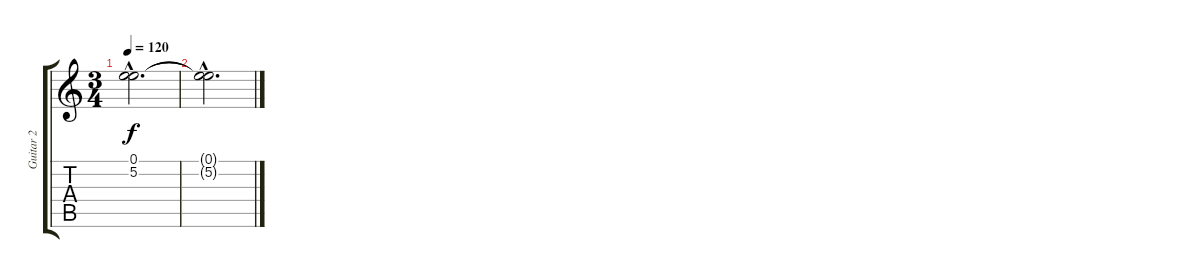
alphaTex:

\track ("Guitar 2" "Guitar 2") {instrument acousticguitarsteel}
\staff {score tabs}
\tuning (E4 B3 G3 D3 A2 E2) {hide}
\ts (3 4)
\tempo 120
\clef g2
\ks c
(0.1{hac t} 5.2{hac t}).2{d dy f volume 0} |
(0.1{hac t} 5.2{hac t}).2{d}
